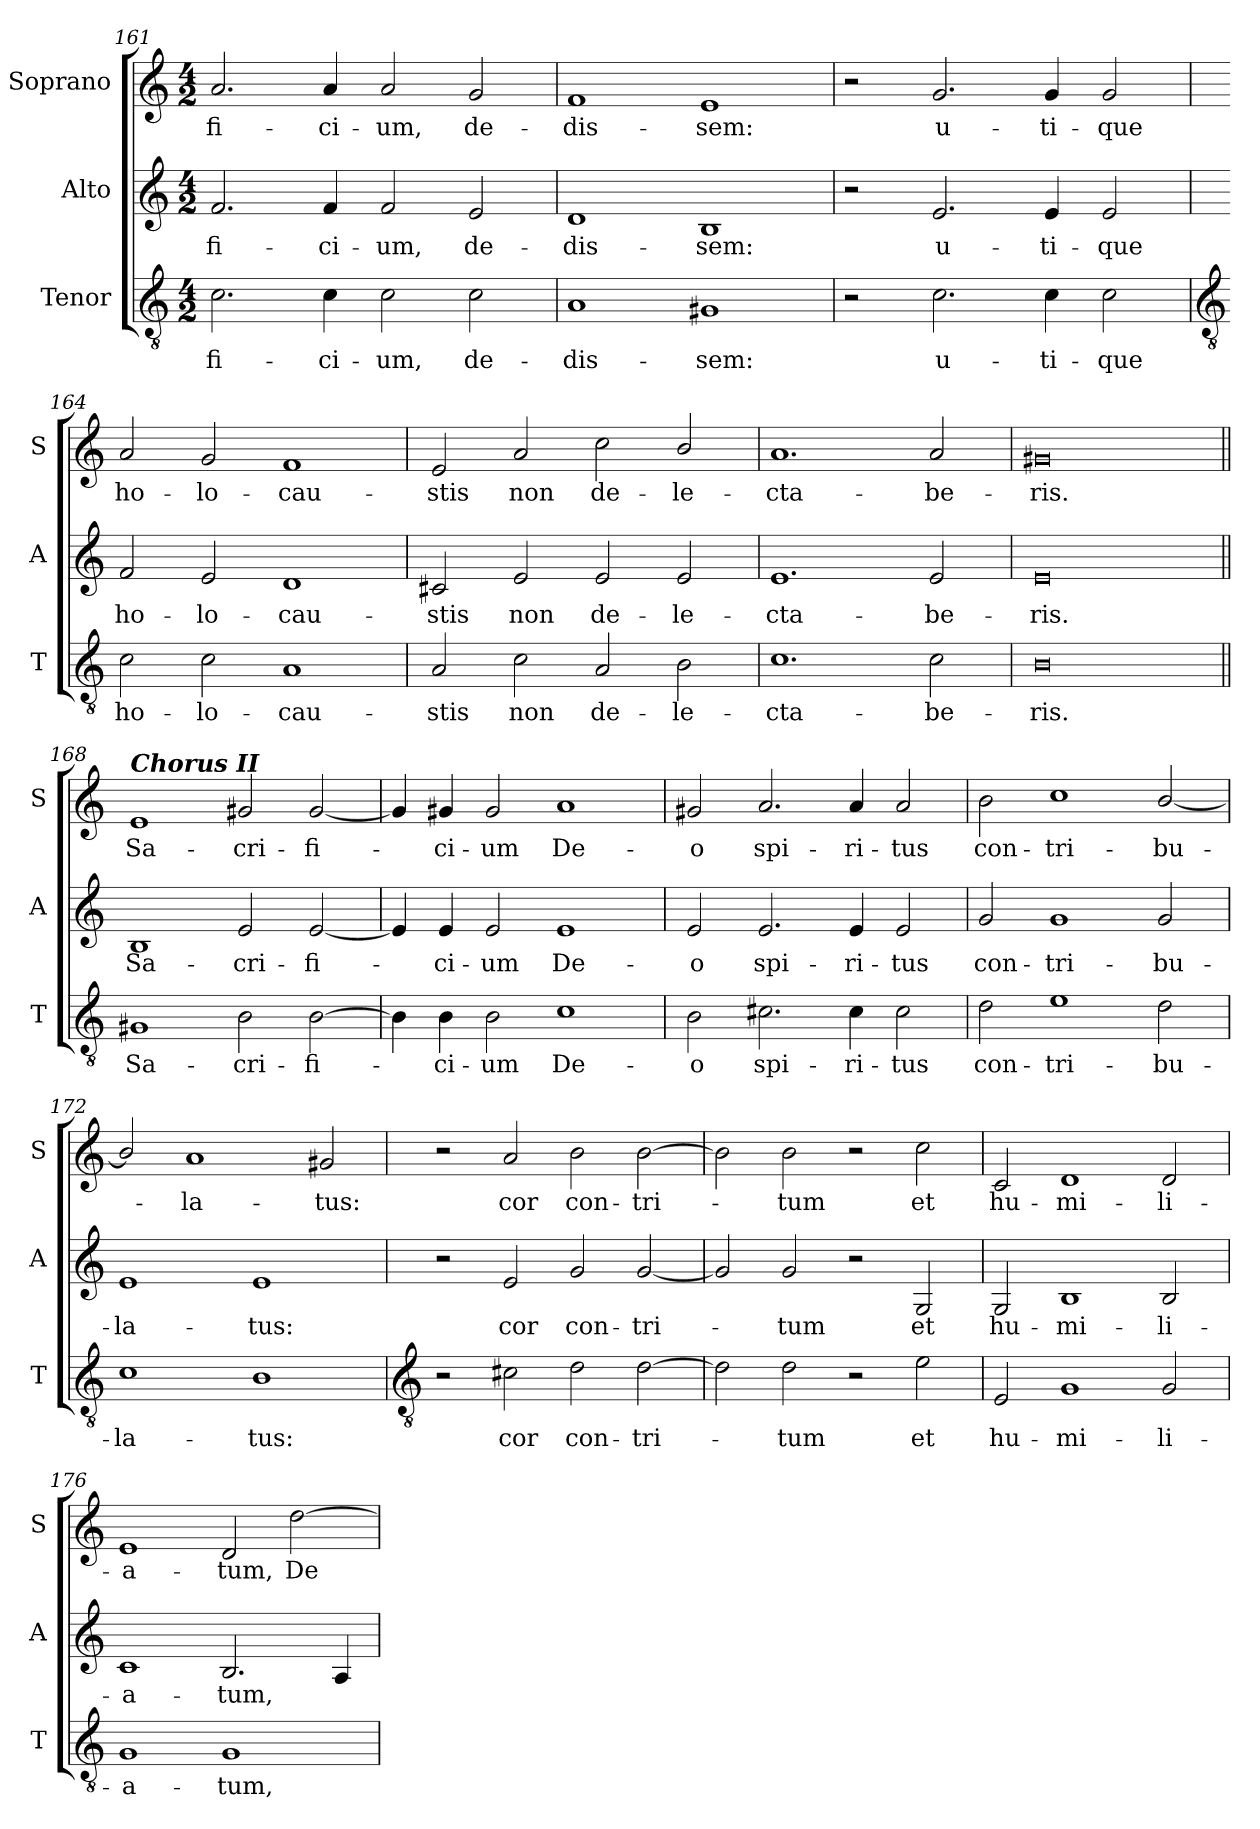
**kern	**text	**kern	**text	**kern	**text
*part3	*part3	*part2	*part2	*part1	*part1
*staff3	*staff3	*staff2	*staff2	*staff1	*staff1
*I"Tenor	*	*I"Alto	*	*I"Soprano	*
*I'T	*	*I'A	*	*I'S	*
*clefGv2	*	*clefG2	*	*clefG2	*
*k[]	*	*k[]	*	*k[]	*
*C:	*	*C:	*	*C:	*
*M4/2	*	*M4/2	*	*M4/2	*
=161	=161	=161	=161	=161	=161
!	!LO:LY:b	!	!LO:LY:b	!	!LO:LY:b
2.c	-fi-	2.f	-fi-	2.a	-fi-
!	!LO:LY:b	!	!LO:LY:b	!	!LO:LY:b
4c	-ci-	4f	-ci-	4a	-ci-
!	!LO:LY:b	!	!LO:LY:b	!	!LO:LY:b
2c	-um,	2f	-um,	2a	-um,
!	!LO:LY:b	!	!LO:LY:b	!	!LO:LY:b
2c	de-	2e	de-	2g	de-
=162	=162	=162	=162	=162	=162
!	!LO:LY:b	!	!LO:LY:b	!	!LO:LY:b
1A	-dis-	1d	-dis-	1f	-dis-
!	!LO:LY:b	!	!LO:LY:b	!	!LO:LY:b
1G#X	-sem:	1B	-sem:	1e	-sem:
=163	=163	=163	=163	=163	=163
2r	.	2r	.	2r	.
!	!LO:LY:b	!	!LO:LY:b	!	!LO:LY:b
2.c	u-	2.e	u-	2.g	u-
!	!LO:LY:b	!	!LO:LY:b	!	!LO:LY:b
4c	-ti-	4e	-ti-	4g	-ti-
!	!LO:LY:b	!	!LO:LY:b	!	!LO:LY:b
2c	-que	2e	-que	2g	-que
!!LO:LB:g=z
=164	=164	=164	=164	=164	=164
*clefGv2	*	*	*	*	*
!	!LO:LY:b	!	!LO:LY:b	!	!LO:LY:b
2c	ho-	2f	ho-	2a	ho-
!	!LO:LY:b	!	!LO:LY:b	!	!LO:LY:b
2c	-lo-	2e	-lo-	2g	-lo-
!	!LO:LY:b	!	!LO:LY:b	!	!LO:LY:b
1A	-cau-	1d	-cau-	1f	-cau-
=165	=165	=165	=165	=165	=165
!	!LO:LY:b	!	!LO:LY:b	!	!LO:LY:b
2A	-stis	2c#X	-stis	2e	-stis
!	!LO:LY:b	!	!LO:LY:b	!	!LO:LY:b
2c	non	2e	non	2a	non
!	!LO:LY:b	!	!LO:LY:b	!	!LO:LY:b
2A	de-	2e	de-	2cc	de-
!	!LO:LY:b	!	!LO:LY:b	!	!LO:LY:b
2B	-le-	2e	-le-	2b/	-le-
=166	=166	=166	=166	=166	=166
!	!LO:LY:b	!	!LO:LY:b	!	!LO:LY:b
1.c	-cta-	1.e	-cta-	1.a	-cta-
!	!LO:LY:b	!	!LO:LY:b	!	!LO:LY:b
2c	-be-	2e	-be-	2a	-be-
=167	=167	=167	=167	=167	=167
!	!LO:LY:b	!	!LO:LY:b	!	!LO:LY:b
0B	-ris.	0e	-ris.	0g#X	-ris.
=168||	=168||	=168||	=168||	=168||	=168||
!	!	!	!	!LO:TX:a:Bi:t=Chorus II	!
!	!LO:LY:b	!	!LO:LY:b	!	!LO:LY:b
1G#X	Sa-	1B	Sa-	1e	Sa-
!	!LO:LY:b	!	!LO:LY:b	!	!LO:LY:b
2B	-cri-	2e	-cri-	2g#X	-cri-
!	!LO:LY:b	!	!LO:LY:b	!	!LO:LY:b
[2B	-fi-	[2e	-fi-	[2g#	-fi-
=169	=169	=169	=169	=169	=169
4B]	.	4e]	.	4g#]	.
!	!LO:LY:b	!	!LO:LY:b	!	!LO:LY:b
4B	ci-	4e	ci-	4g#	ci-
!	!LO:LY:b	!	!LO:LY:b	!	!LO:LY:b
2B	-um	2e	-um	2g#	-um
!	!LO:LY:b	!	!LO:LY:b	!	!LO:LY:b
1c	De-	1e	De-	1a	De-
=170	=170	=170	=170	=170	=170
!	!LO:LY:b	!	!LO:LY:b	!	!LO:LY:b
2B	-o	2e	-o	2g#X	-o
!	!LO:LY:b	!	!LO:LY:b	!	!LO:LY:b
2.c#X	spi-	2.e	spi-	2.a	spi-
!	!LO:LY:b	!	!LO:LY:b	!	!LO:LY:b
4c#	-ri-	4e	-ri-	4a	-ri-
!	!LO:LY:b	!	!LO:LY:b	!	!LO:LY:b
2c#	-tus	2e	-tus	2a	-tus
=171	=171	=171	=171	=171	=171
!	!LO:LY:b	!	!LO:LY:b	!	!LO:LY:b
2d	con-	2g	con-	2b	con-
!	!LO:LY:b	!	!LO:LY:b	!	!LO:LY:b
1e	-tri-	1g	-tri-	1cc	-tri-
!	!LO:LY:b	!	!LO:LY:b	!	!LO:LY:b
2d	-bu-	2g	-bu-	[2b/	-bu-
=172	=172	=172	=172	=172	=172
!	!LO:LY:b	!	!LO:LY:b	!	!
1c	-la-	1e	-la-	2b/]	.
!	!	!	!	!	!LO:LY:b
.	.	.	.	1a	la-
!	!LO:LY:b	!	!LO:LY:b	!	!
1B	-tus:	1e	-tus:	.	.
!	!	!	!	!	!LO:LY:b
.	.	.	.	2g#X	-tus:
!!LO:LB:g=z
=173	=173	=173	=173	=173	=173
*clefGv2	*	*	*	*	*
2r	.	2r	.	2r	.
!	!LO:LY:b	!	!LO:LY:b	!	!LO:LY:b
2c#X	cor	2e	cor	2a	cor
!	!LO:LY:b	!	!LO:LY:b	!	!LO:LY:b
2d	con-	2g	con-	2b	con-
!	!LO:LY:b	!	!LO:LY:b	!	!LO:LY:b
[2d	-tri-	[2g	-tri-	[2b	-tri-
=174	=174	=174	=174	=174	=174
2d]	.	2g]	.	2b]	.
!	!LO:LY:b	!	!LO:LY:b	!	!LO:LY:b
2d	tum	2g	tum	2b	tum
2r	.	2r	.	2r	.
!	!LO:LY:b	!	!LO:LY:b	!	!LO:LY:b
2e	et	2G	et	2cc	et
=175	=175	=175	=175	=175	=175
!	!LO:LY:b	!	!LO:LY:b	!	!LO:LY:b
2E	hu-	2G	hu-	2c	hu-
!	!LO:LY:b	!	!LO:LY:b	!	!LO:LY:b
1G	-mi-	1B	-mi-	1d	-mi-
!	!LO:LY:b	!	!LO:LY:b	!	!LO:LY:b
2G	-li-	2B	-li-	2d	-li-
=176	=176	=176	=176	=176	=176
!	!LO:LY:b	!	!LO:LY:b	!	!LO:LY:b
1G	-a-	1c	-a-	1e	-a-
!	!LO:LY:b	!	!LO:LY:b	!	!LO:LY:b
1G	-tum,	2.B	-tum,	2d	-tum,
!	!	!	!	!	!LO:LY:b
.	.	.	.	[2dd	De-
.	.	4A	.	.	.
=	=	=	=	=	=
*-	*-	*-	*-	*-	*-
